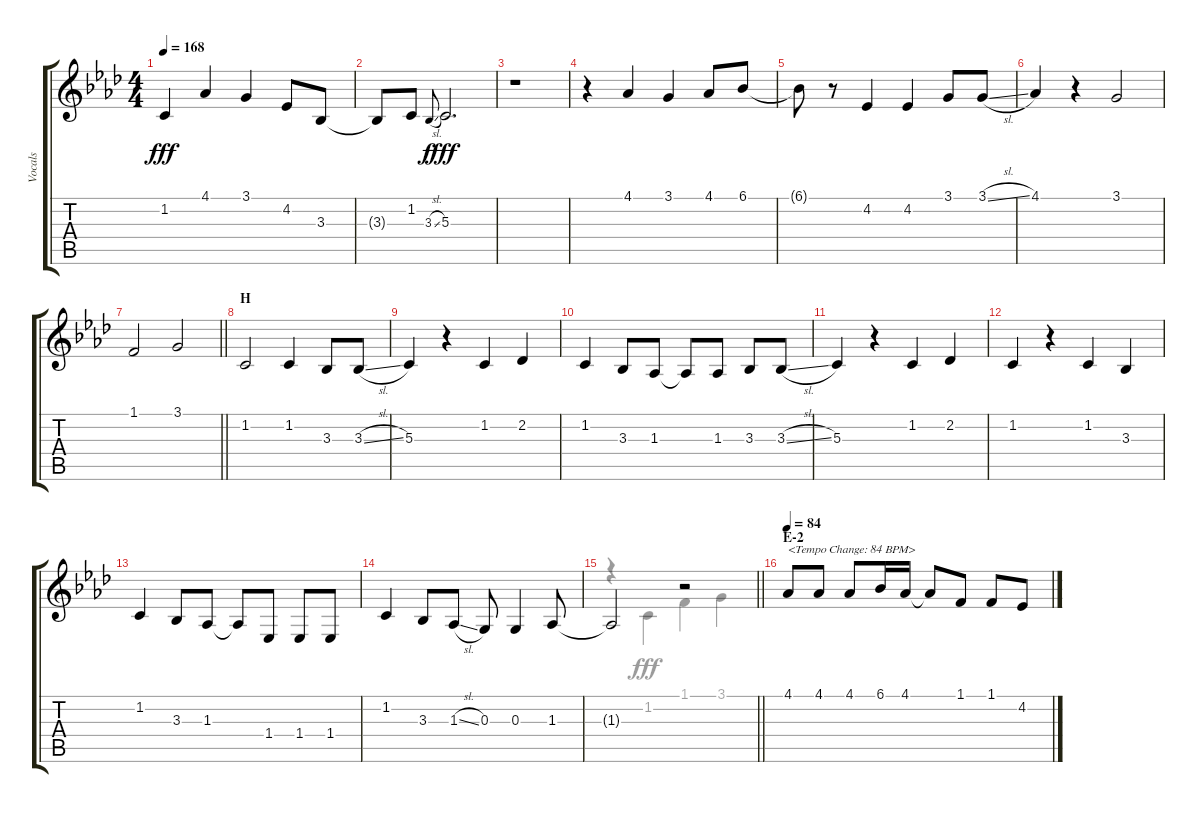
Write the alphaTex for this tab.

\track ("Vocals" "Vocals") {instrument voiceoohs}
\staff {score tabs}
\tuning (E4 B3 G3 D3 A2 E2) {hide}
\voice
\ts (4 4)
\tempo 168
\clef g2
\ks ab
1.2{t}.4{dy fff} 4.1.4 3.1.4 4.2.8 3.3.8 |
3.3{t}.8 1.2.8 3.3{sl}.8{gr onbeat dy f} 5.3.2{d dy fff} |
r.1 |
r.4 4.1.4 3.1.4 4.1.8 6.1.8 |
6.1{t}.8 r.8 4.2.4 4.2.4 3.1.8 3.1{sl}.8 |
4.1.4 r.4 3.1.2 |
\barLineRight lightlight
1.1.2 3.1.2 |
\section ("" "H")
1.2.2 1.2.4 3.3.8 3.3{sl}.8 |
5.3.4 r.4 1.2.4 2.2.4 |
1.2.4 3.3.8 1.3.8 1.3{t}.8 1.3.8 3.3.8 3.3{sl}.8 |
5.3.4 r.4 1.2.4 2.2.4 |
1.2.4 r.4 1.2.4 3.3.4 |
1.2.4 3.3.8 1.3.8 1.3{t}.8 1.4.8 1.4.8 1.4.8 |
1.2.4 3.3.8 1.3{sl}.8 0.3.8 0.3.4 1.3.8 |
\barLineRight lightlight
1.3{t}.2 r.2 |
\section ("" "E-2")
\tempo 84
4.1.8{txt "<Tempo Change: 84 BPM>"} 4.1.8 4.1.8 6.1.16 4.1.16 4.1{t}.8 1.1.8 1.1.8 4.2.8
\voice
\clef g2
\ottava regular
\simile none
\ks ab
|
|
|
|
|
|
\barLineRight lightlight
|
|
|
|
|
|
|
|
\barLineRight lightlight
r.4 1.2.4 1.1.4 3.1.4 |
